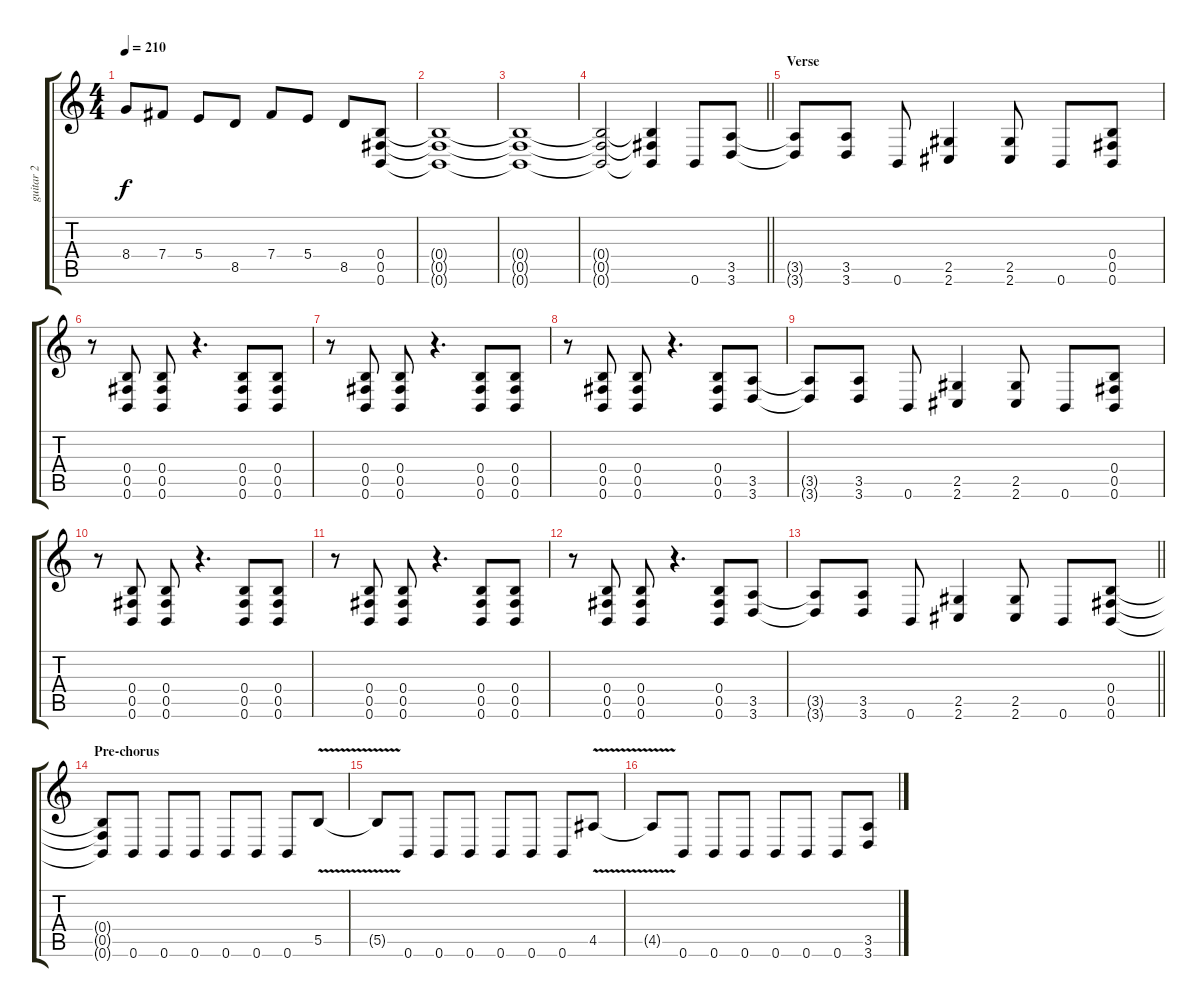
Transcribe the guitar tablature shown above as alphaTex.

\track ("guitar 2" "guitar 2") {solo instrument distortionguitar}
\staff {score tabs}
\tuning (Db4 Ab3 E3 B2 Gb2 B1) {hide}
\ts (4 4)
\tempo 210
\clef g2
\ks c
8.4.8{dy f} 7.4.8 5.4.8 8.5.8 7.4.8 5.4.8 8.5.8 (0.4 0.5 0.6).8 |
(0.4{t} 0.5{t} 0.6{t}).1{volume 9} |
(0.4{t} 0.5{t} 0.6{t}).1 |
\barLineRight lightlight
(0.4{t} 0.5{t} 0.6{t}).2 (0.4{t} 0.5{t} 0.6{t}).4 0.6.8 (3.5 3.6).8{volume 13} |
\section ("" "Verse")
(3.5{t} 3.6{t}).8 (3.5 3.6).8 0.6.8 (2.5 2.6).4 (2.5 2.6).8 0.6.8 (0.4 0.5 0.6).8 |
r.8 (0.4 0.5 0.6).8 (0.4 0.5 0.6).8 r.4{d} (0.4 0.5 0.6).8 (0.4 0.5 0.6).8 |
r.8 (0.4 0.5 0.6).8 (0.4 0.5 0.6).8 r.4{d} (0.4 0.5 0.6).8 (0.4 0.5 0.6).8 |
r.8 (0.4 0.5 0.6).8 (0.4 0.5 0.6).8 r.4{d} (0.4 0.5 0.6).8 (3.5 3.6).8 |
(3.5{t} 3.6{t}).8 (3.5 3.6).8 0.6.8 (2.5 2.6).4 (2.5 2.6).8 0.6.8 (0.4 0.5 0.6).8 |
r.8 (0.4 0.5 0.6).8 (0.4 0.5 0.6).8 r.4{d} (0.4 0.5 0.6).8 (0.4 0.5 0.6).8 |
r.8 (0.4 0.5 0.6).8 (0.4 0.5 0.6).8 r.4{d} (0.4 0.5 0.6).8 (0.4 0.5 0.6).8 |
r.8 (0.4 0.5 0.6).8 (0.4 0.5 0.6).8 r.4{d} (0.4 0.5 0.6).8 (3.5 3.6).8 |
\barLineRight lightlight
(3.5{t} 3.6{t}).8 (3.5 3.6).8 0.6.8 (2.5 2.6).4 (2.5 2.6).8 0.6.8 (0.4 0.5 0.6).8 |
\section ("" "Pre-chorus")
(0.4{t} 0.5{t} 0.6{t}).8 0.6.8 0.6.8 0.6.8 0.6.8 0.6.8 0.6.8 5.5{v}.8 |
5.5{t}.8 0.6.8 0.6.8 0.6.8 0.6.8 0.6.8 0.6.8 4.5{v}.8 |
4.5{t}.8 0.6.8 0.6.8 0.6.8 0.6.8 0.6.8 0.6.8 (3.5 3.6).8
